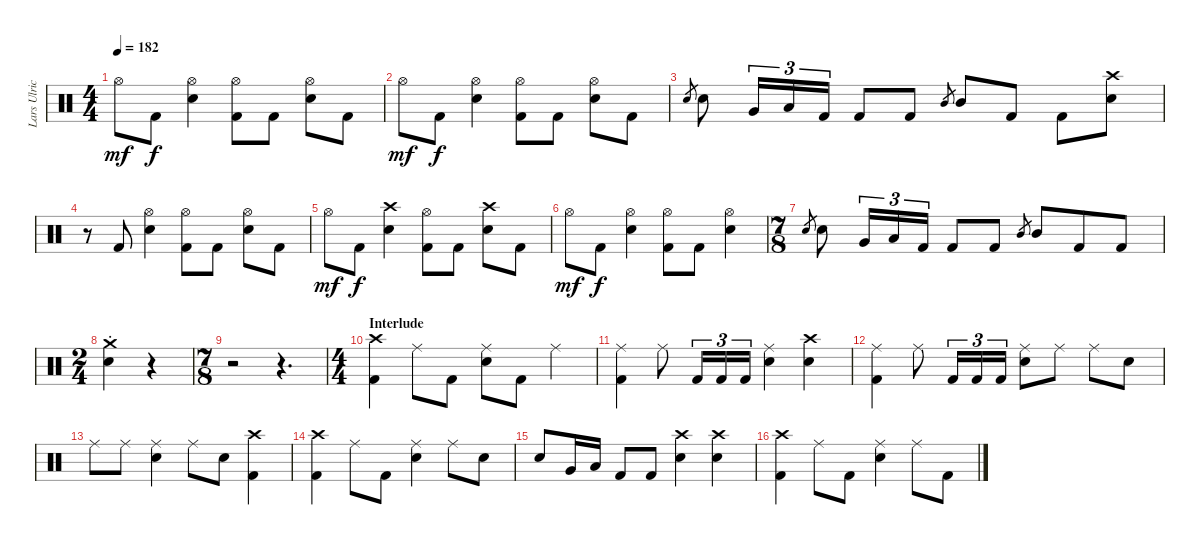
\track ("Lars Ulrich (Drums)" "Lars Ulric") {instrument percussion}
\staff {score}
\articulation defaults
\ts (4 4)
\tempo 182
\clef neutral
\ks c "Hi-Hat (open)".8{dy mf} "Kick (hit) 2".8{dy f}
("Hi-Hat (open)" "Snare (hit) 2").4 ("Hi-Hat (open)" "Kick (hit) 2").8 "Kick (hit) 2".8 ("Hi-Hat (open)" "Snare (hit) 2").8 "Kick (hit) 2".8 |
"Hi-Hat (open)".8{dy mf} "Kick (hit) 2".8{dy f} ("Hi-Hat (open)" "Snare (hit) 2").4 ("Hi-Hat (open)" "Kick (hit) 2").8 "Kick (hit) 2".8 ("Hi-Hat (open)" "Snare (hit) 2").8 "Kick (hit) 2".8 |
"Snare (hit) 2".8{gr} "Snare (hit) 2".8 "Very Low Tom (hit)".16{tu (3 2)} "Low Tom (hit)".16{tu (3 2)} "Kick (hit) 2".16{tu (3 2)} "Kick (hit) 2".8 "Kick (hit) 2".8 "Mid Tom (hit)".8{gr} "Mid Tom (hit)".8 "Kick (hit) 2".8 "Kick (hit) 2".8 ("Crash high (hit)" "Snare (hit) 2").8 |
r.8 "Kick (hit) 2".8 ("Hi-Hat (open)" "Snare (hit) 2").4 ("Hi-Hat (open)" "Kick (hit) 2").8 "Kick (hit) 2".8 ("Hi-Hat (open)" "Snare (hit) 2").8 "Kick (hit) 2".8 |
"Hi-Hat (open)".8{dy mf} "Kick (hit) 2".8{dy f} ("Crash high (hit)" "Snare (hit) 2").4 ("Hi-Hat (open)" "Kick (hit) 2").8 "Kick (hit) 2".8 ("Crash high (hit)" "Snare (hit) 2").8 "Kick (hit) 2".8 |
"Hi-Hat (open)".8{dy mf} "Kick (hit) 2".8{dy f} ("Hi-Hat (open)" "Snare (hit) 2").4 ("Hi-Hat (open)" "Kick (hit) 2").8 "Kick (hit) 2".8 ("Hi-Hat (open)" "Snare (hit) 2").4 |
\ts (7 8)
"Snare (hit) 2".8{gr} "Snare (hit) 2".8 "Very Low Tom (hit)".16{tu (3 2)} "Low Tom (hit)".16{tu (3 2)} "Kick (hit) 2".16{tu (3 2)} "Kick (hit) 2".8 "Kick (hit) 2".8 "Mid Tom (hit)".8{gr} "Mid Tom (hit)".8 "Kick (hit) 2".8 "Kick (hit) 2".8 |
\ts (2 4)
("Crash medium (hit)"{st} "Snare (hit) 2"{st}).4 r.4 |
\ts (7 8)
r.2 r.4{d} |
\ts (4 4)
\section ("" "Interlude")
("Crash high (hit)" "Kick (hit) 2").4 "Ride (middle)".8 "Kick (hit) 2".8 ("Ride (middle)" "Snare (hit) 2").8 "Kick (hit) 2".8 "Ride (middle)".4 |
("Ride (middle)" "Kick (hit) 2").4 "Ride (middle)".8 "Kick (hit) 2".16{tu (3 2)} "Kick (hit) 2".16{tu (3 2)} "Kick (hit) 2".16{tu (3 2)} ("Ride (middle)" "Snare (hit) 2").4 ("Crash high (hit)" "Snare (hit) 2").4 |
("Ride (middle)" "Kick (hit) 2").4 "Ride (middle)".8 "Kick (hit) 2".16{tu (3 2)} "Kick (hit) 2".16{tu (3 2)} "Kick (hit) 2".16{tu (3 2)} ("Ride (middle)" "Snare (hit) 2").8 "Ride (middle)".8 "Ride (middle)".8 "Snare (hit) 2".8 |
"Ride (middle)".8 "Ride (middle)".8 ("Ride (middle)" "Snare (hit) 2").4 "Ride (middle)".8 "Snare (hit) 2".8 ("Crash high (hit)" "Kick (hit) 2").4 |
("Crash high (hit)" "Kick (hit) 2").4 "Ride (middle)".8 "Kick (hit) 2".8 ("Ride (middle)" "Snare (hit) 2").4 "Ride (middle)".8 "Snare (hit) 2".8 |
"Snare (hit) 2".8 "Very Low Tom (hit)".16 "Low Tom (hit)".16 "Kick (hit) 2".8 "Kick (hit) 2".8 ("Crash high (hit)" "Snare (hit) 2").4 ("Crash high (hit)" "Snare (hit) 2").4 |
("Crash high (hit)" "Kick (hit) 2").4 "Ride (middle)".8 "Kick (hit) 2".8 ("Ride (middle)" "Snare (hit) 2").4 "Ride (middle)".8 "Kick (hit) 2".8
